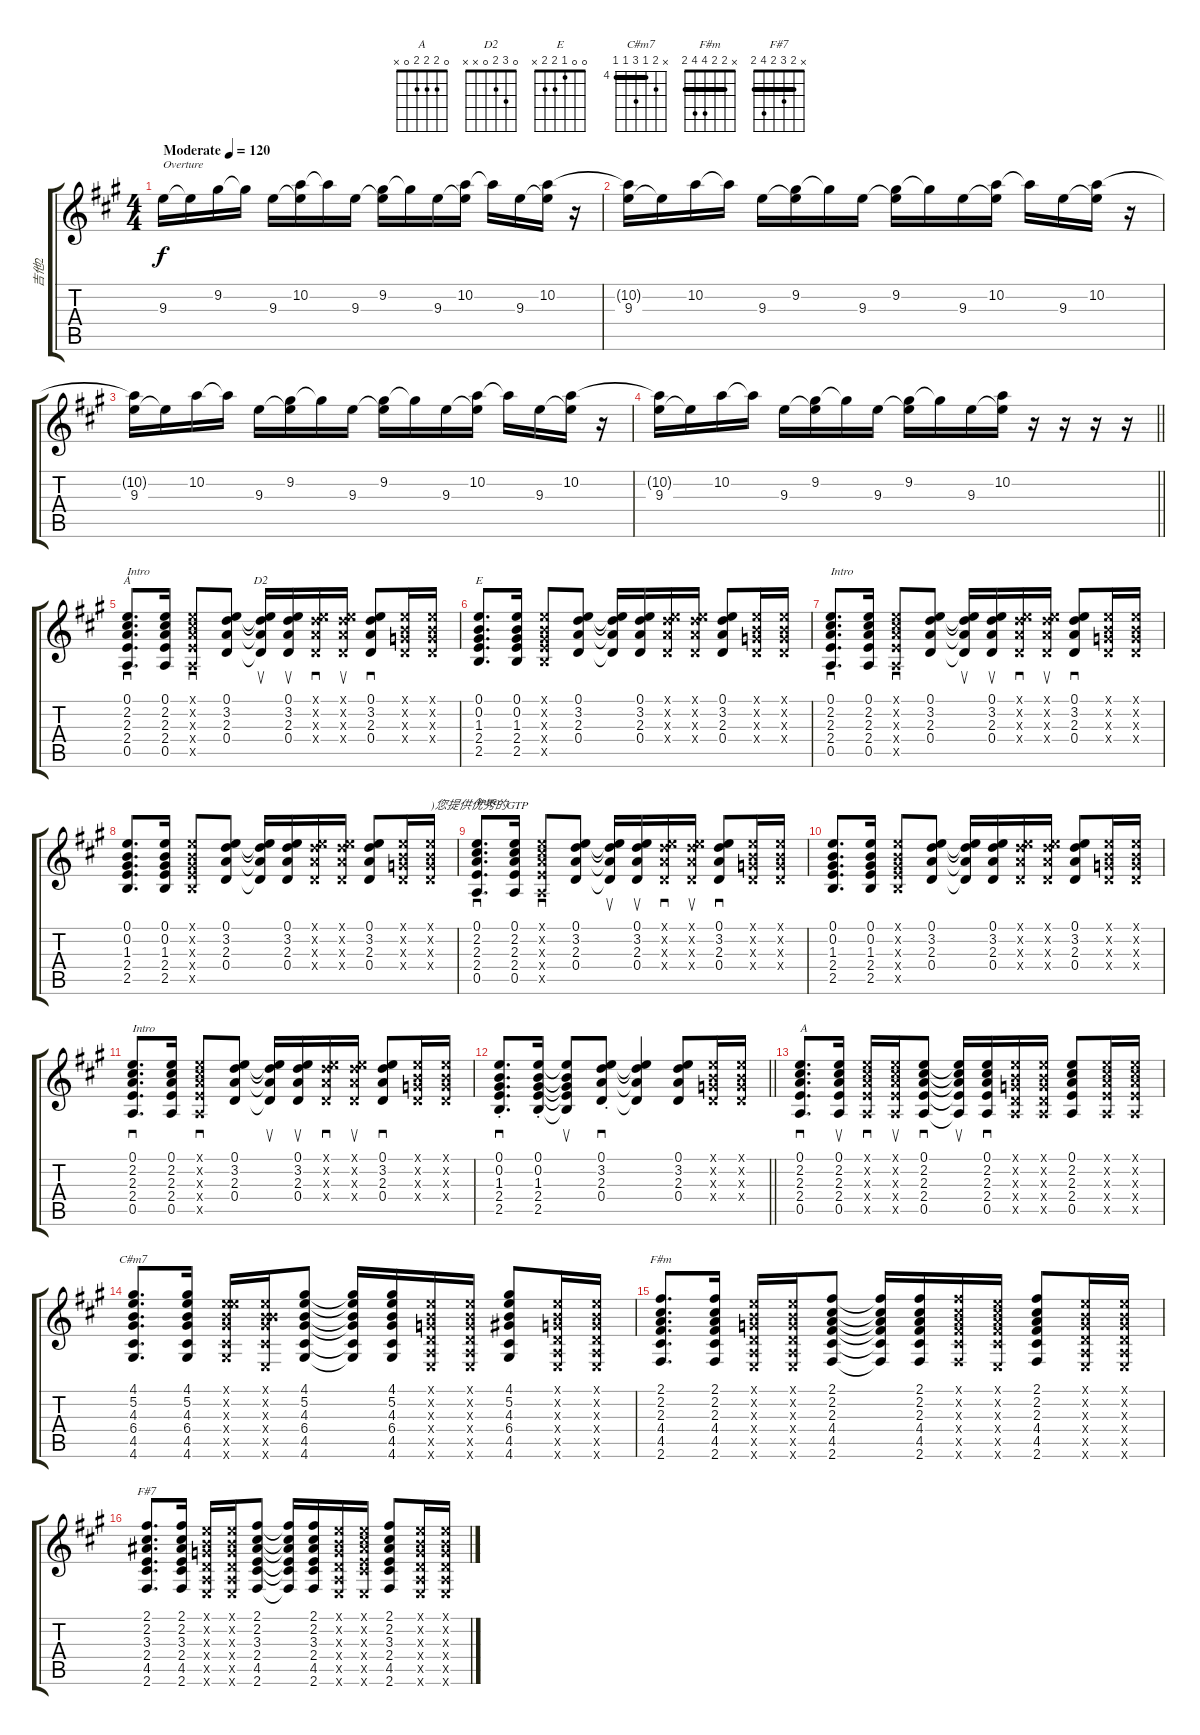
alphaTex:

\track ("吉他2" "吉他2") {instrument acousticguitarsteel}
\staff {score tabs}
\tuning (E4 B3 G3 D3 A2 E2) {hide}
\chord ("A" 0 2 2 2 0 x)
\chord ("D2" 0 3 2 0 x x)
\chord ("E" 0 0 1 2 2 x)
\chord ("C#m7" x 5 4 6 4 4) {firstfret 4 barre 4}
\chord ("F#m" x 2 2 4 4 2) {barre 2}
\chord ("F#7" x 2 3 2 4 2) {barre 2}
\ts (4 4)
\tempo (120 "Moderate")
\clef g2
\ks a
9.3.16{txt "Overture" dy f volume 16 instrument acousticguitarsteel} 9.3{t}.16 9.2.16 9.2{t}.16 9.3.16 (10.2 9.3{t}).16 10.2{t}.16 9.3.16 (9.2 9.3{t}).16 9.2{t}.16 9.3.16 (10.2 9.3{t}).16 10.2{t}.16 9.3.16 (10.2 9.3{t}).16 r.16 |
(10.2{t} 9.3).16 9.3{t}.16 10.2.16 10.2{t}.16 9.3.16 (9.2 9.3{t}).16 9.2{t}.16 9.3.16 (9.2 9.3{t}).16 9.2{t}.16 9.3.16 (10.2 9.3{t}).16 10.2{t}.16 9.3.16 (10.2 9.3{t}).16 r.16 |
(10.2{t} 9.3).16 9.3{t}.16 10.2.16 10.2{t}.16 9.3.16 (9.2 9.3{t}).16 9.2{t}.16 9.3.16 (9.2 9.3{t}).16 9.2{t}.16 9.3.16 (10.2 9.3{t}).16 10.2{t}.16 9.3.16 (10.2 9.3{t}).16 r.16 |
\barLineRight lightlight
(10.2{t} 9.3).16 9.3{t}.16 10.2.16 10.2{t}.16 9.3.16 (9.2 9.3{t}).16 9.2{t}.16 9.3.16 (9.2 9.3{t}).16 9.2{t}.16 9.3.16 (10.2 9.3{t}).16 r.16 r.16 r.16 r.16 |
(0.1 2.2 2.3 2.4 0.5).8{d sd ch "A" txt "Intro" volume 14} (0.1 2.2 2.3 2.4 0.5).16 (0.1{x} 2.2{x} 2.3{x} 2.4{x} 0.5{x}).8{sd} (0.1 3.2 2.3 0.4).8 (0.1{t} 3.2{t} 2.3{t} 0.4{t}).16{su ch "D2"} (0.1 3.2 2.3 0.4).16{su} (0.1{x} 3.2{x} 2.3{x} 0.4{x}).16{sd} (0.1{x} 3.2{x} 2.3{x} 0.4{x}).16{su} (0.1 3.2 2.3 0.4).8{sd} (0.1{x} 0.2{x} 0.3{x} 0.4{x}).16 (0.1{x} 0.2{x} 0.3{x} 0.4{x}).16 |
(0.1 0.2 1.3 2.4 2.5).8{d ch "E"} (0.1 0.2 1.3 2.4 2.5).16 (0.1{x} 0.2{x} 1.3{x} 2.4{x} 2.5{x}).8 (0.1 3.2 2.3 0.4).8 (0.1{t} 3.2{t} 2.3{t} 0.4{t}).16 (0.1 3.2 2.3 0.4).16 (0.1{x} 3.2{x} 2.3{x} 0.4{x}).16 (0.1{x} 3.2{x} 2.3{x} 0.4{x}).16 (0.1 3.2 2.3 0.4).8 (0.1{x} 0.2{x} 0.3{x} 0.4{x}).16 (0.1{x} 0.2{x} 0.3{x} 0.4{x}).16 |
(0.1 2.2 2.3 2.4 0.5).8{d sd txt "Intro"} (0.1 2.2 2.3 2.4 0.5).16 (0.1{x} 2.2{x} 2.3{x} 2.4{x} 0.5{x}).8{sd} (0.1 3.2 2.3 0.4).8 (0.1{t} 3.2{t} 2.3{t} 0.4{t}).16{su} (0.1 3.2 2.3 0.4).16{su} (0.1{x} 3.2{x} 2.3{x} 0.4{x}).16{sd} (0.1{x} 3.2{x} 2.3{x} 0.4{x}).16{su} (0.1 3.2 2.3 0.4).8{sd} (0.1{x} 0.2{x} 0.3{x} 0.4{x}).16 (0.1{x} 0.2{x} 0.3{x} 0.4{x}).16 |
(0.1 0.2 1.3 2.4 2.5).8{d} (0.1 0.2 1.3 2.4 2.5).16 (0.1{x} 0.2{x} 1.3{x} 2.4{x} 2.5{x}).8 (0.1 3.2 2.3 0.4).8 (0.1{t} 3.2{t} 2.3{t} 0.4{t}).16 (0.1 3.2 2.3 0.4).16 (0.1{x} 3.2{x} 2.3{x} 0.4{x}).16 (0.1{x} 3.2{x} 2.3{x} 0.4{x}).16 (0.1 3.2 2.3 0.4).8 (0.1{x} 0.2{x} 0.3{x} 0.4{x}).16 (0.1{x} 0.2{x} 0.3{x} 0.4{x}).16{txt ")您提供优秀的GTP"} |
(0.1 2.2 2.3 2.4 0.5).8{d sd txt "Intro"} (0.1 2.2 2.3 2.4 0.5).16 (0.1{x} 2.2{x} 2.3{x} 2.4{x} 0.5{x}).8{sd} (0.1 3.2 2.3 0.4).8 (0.1{t} 3.2{t} 2.3{t} 0.4{t}).16{su} (0.1 3.2 2.3 0.4).16{su} (0.1{x} 3.2{x} 2.3{x} 0.4{x}).16{sd} (0.1{x} 3.2{x} 2.3{x} 0.4{x}).16{su} (0.1 3.2 2.3 0.4).8{sd} (0.1{x} 0.2{x} 0.3{x} 0.4{x}).16 (0.1{x} 0.2{x} 0.3{x} 0.4{x}).16 |
(0.1 0.2 1.3 2.4 2.5).8{d} (0.1 0.2 1.3 2.4 2.5).16 (0.1{x} 0.2{x} 1.3{x} 2.4{x} 2.5{x}).8 (0.1 3.2 2.3 0.4).8 (0.1{t} 3.2{t} 2.3{t} 0.4{t}).16 (0.1 3.2 2.3 0.4).16 (0.1{x} 3.2{x} 2.3{x} 0.4{x}).16 (0.1{x} 3.2{x} 2.3{x} 0.4{x}).16 (0.1 3.2 2.3 0.4).8 (0.1{x} 0.2{x} 0.3{x} 0.4{x}).16 (0.1{x} 0.2{x} 0.3{x} 0.4{x}).16 |
(0.1 2.2 2.3 2.4 0.5).8{d sd txt "Intro"} (0.1 2.2 2.3 2.4 0.5).16 (0.1{x} 2.2{x} 2.3{x} 2.4{x} 0.5{x}).8{sd} (0.1 3.2 2.3 0.4).8 (0.1{t} 3.2{t} 2.3{t} 0.4{t}).16{su} (0.1 3.2 2.3 0.4).16{su} (0.1{x} 3.2{x} 2.3{x} 0.4{x}).16{sd} (0.1{x} 3.2{x} 2.3{x} 0.4{x}).16{su} (0.1 3.2 2.3 0.4).8{sd} (0.1{x} 0.2{x} 0.3{x} 0.4{x}).16 (0.1{x} 0.2{x} 0.3{x} 0.4{x}).16 |
\barLineRight lightlight
(0.1{st} 0.2{st} 1.3{st} 2.4{st} 2.5{st}).8{d sd} (0.1{st} 0.2{st} 1.3 2.4{st} 2.5{st}).16 (0.1{t} 0.2{t} 1.3{t} 2.4{t} 2.5{t}).8{su} (0.1 3.2 2.3{st} 0.4).8{sd} (0.1{t} 3.2{t} 2.3{t} 0.4{t}).4 (0.1 3.2 2.3 0.4).8 (0.1{x} 0.2{x} 0.3{x} 0.4{x}).16 (0.1{x} 0.2{x} 0.3{x} 0.4{x}).16 |
(0.1 2.2 2.3 2.4 0.5).8{d sd txt "A"} (0.1 2.2 2.3 2.4 0.5).16{su} (0.1{x} 2.2{x} 2.3{x} 2.4{x} 0.5{x}).16{sd} (0.1{x} 2.2{x} 2.3{x} 2.4{x} 0.5{x}).16{su} (0.1 2.2 2.3 2.4 0.5).8{sd} (0.1{t} 2.2{t} 2.3{t} 2.4{t} 0.5{t}).16{su} (0.1 2.2 2.3 2.4 0.5).16{sd} (0.1{x} 0.2{x} 0.3{x} 0.4{x} 0.5{x}).16 (0.1{x} 0.2{x} 0.3{x} 0.4{x} 0.5{x}).16 (0.1 2.2 2.3 2.4 0.5).8 (0.1{x} 2.2{x} 2.3{x} 2.4{x} 0.5{x}).16 (0.1{x} 2.2{x} 2.3{x} 2.4{x} 0.5{x}).16 |
(4.1 5.2 4.3 6.4 4.5 4.6).8{d ch "C#m7"} (4.1 5.2 4.3 6.4 4.5 4.6).16 (0.1{x} 5.2{x} 4.3{x} 6.4{x} 4.5{x} 4.6{x}).16 (0.1{x} 0.2{x} 4.3{x} 6.4{x} 4.5{x} 0.6{x}).16 (4.1 5.2 4.3 6.4 4.5 4.6).8 (4.1{t} 5.2{t} 4.3{t} 6.4{t} 4.5{t} 4.6{t}).16 (4.1 5.2 4.3 6.4 4.5 4.6).16 (0.1{x} 0.2{x} 0.3{x} 0.4{x} 0.5{x} 0.6{x}).16 (0.1{x} 0.2{x} 0.3{x} 0.4{x} 0.5{x} 0.6{x}).16 (4.1 5.2 4.3 6.4 4.5 4.6).8 (0.1{x} 0.2{x} 0.3{x} 0.4{x} 0.5{x} 0.6{x}).16 (0.1{x} 0.2{x} 0.3{x} 0.4{x} 0.5{x} 0.6{x}).16 |
(2.1 2.2 2.3 4.4 4.5 2.6).8{d ch "F#m"} (2.1 2.2 2.3 4.4 4.5 2.6).16 (0.1{x} 0.2{x} 0.3{x} 0.4{x} 0.5{x} 0.6{x}).16 (0.1{x} 0.2{x} 0.3{x} 0.4{x} 0.5{x} 0.6{x}).16 (2.1 2.2 2.3 4.4 4.5 2.6).8 (2.1{t} 2.2{t} 2.3{t} 4.4{t} 4.5{t} 2.6{t}).16 (2.1 2.2 2.3 4.4 4.5 2.6).16 (2.1{x} 2.2{x} 2.3{x} 4.4{x} 4.5{x} 2.6{x}).16 (0.1{x} 2.2{x} 2.3{x} 4.4{x} 4.5{x} 0.6{x}).16 (2.1 2.2 2.3 4.4 4.5 2.6).8 (0.1{x} 0.2{x} 0.3{x} 0.4{x} 0.5{x} 0.6{x}).16 (0.1{x} 0.2{x} 0.3{x} 0.4{x} 0.5{x} 0.6{x}).16 |
(2.1 2.2 3.3 2.4 4.5 2.6).8{d ch "F#7"} (2.1 2.2 3.3 2.4 4.5 2.6).16 (0.1{x} 0.2{x} 0.3{x} 0.4{x} 0.5{x} 0.6{x}).16 (0.1{x} 0.2{x} 0.3{x} 0.4{x} 0.5{x} 0.6{x}).16 (2.1 2.2 3.3 2.4 4.5 2.6).8 (2.1{t} 2.2{t} 3.3{t} 2.4{t} 4.5{t} 2.6{t}).16 (2.1 2.2 3.3 2.4 4.5 2.6).16 (0.1{x} 0.2{x} 0.3{x} 0.4{x} 0.5{x} 0.6{x}).16 (0.1{x} 2.2{x} 3.3{x} 2.4{x} 4.5{x} 0.6{x}).16 (2.1 2.2 3.3 2.4 4.5 2.6).8 (0.1{x} 0.2{x} 0.3{x} 0.4{x} 0.5{x} 0.6{x}).16 (0.1{x} 0.2{x} 0.3{x} 0.4{x} 0.5{x} 0.6{x}).16
